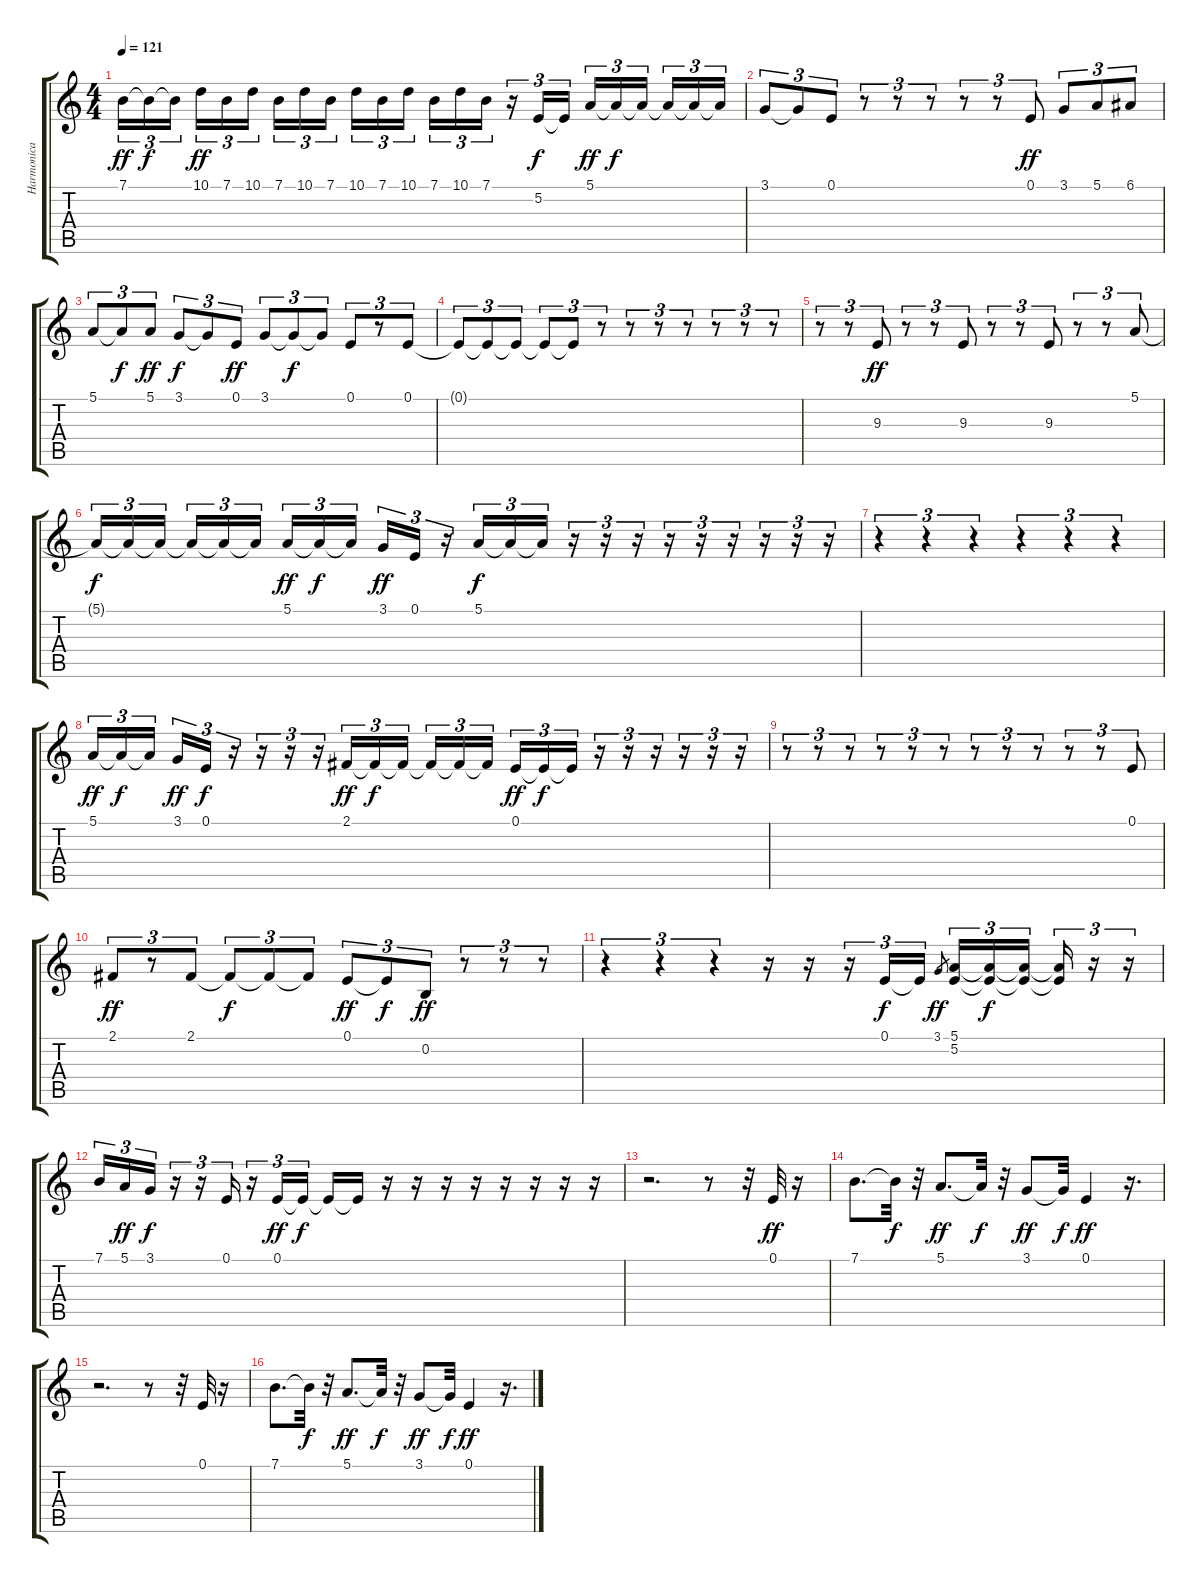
\track ("Harmonica" "Harmonica") {solo instrument harmonica}
\staff {score tabs}
\tuning (E4 B3 G3 D3 A2 E2) {hide}
\ts (4 4)
\tempo 121
\clef g2
\ks c
7.1.16{tu (3 2) dy ff} 7.1{t}.16{tu (3 2) dy f} 7.1{t}.16{tu (3 2) beam splitsecondary} 10.1.16{tu (3 2) dy ff} 7.1.16{tu (3 2)} 10.1.16{tu (3 2)} 7.1.16{tu (3 2)} 10.1.16{tu (3 2)} 7.1.16{tu (3 2) beam splitsecondary} 10.1.16{tu (3 2)} 7.1.16{tu (3 2)} 10.1.16{tu (3 2)} 7.1.16{tu (3 2)} 10.1.16{tu (3 2)} 7.1.16{tu (3 2)} r.16{tu (3 2)} 5.2.16{tu (3 2) dy f} 5.2{t}.16{tu (3 2)} 5.1.16{tu (3 2) dy ff} 5.1{t}.16{tu (3 2) dy f} 5.1{t}.16{tu (3 2) beam splitsecondary} 5.1{t}.16{tu (3 2)} 5.1{t}.16{tu (3 2)} 5.1{t}.16{tu (3 2)} |
3.1.8{tu (3 2)} 3.1{t}.8{tu (3 2)} 0.1.8{tu (3 2)} r.8{tu (3 2)} r.8{tu (3 2)} r.8{tu (3 2)} r.8{tu (3 2)} r.8{tu (3 2)} 0.1.8{tu (3 2) dy ff} 3.1.8{tu (3 2)} 5.1.8{tu (3 2)} 6.1.8{tu (3 2)} |
5.1.8{tu (3 2)} 5.1{t}.8{tu (3 2) dy f} 5.1.8{tu (3 2) dy ff} 3.1.8{tu (3 2) dy f} 3.1{t}.8{tu (3 2)} 0.1.8{tu (3 2) dy ff} 3.1.8{tu (3 2)} 3.1{t}.8{tu (3 2) dy f} 3.1{t}.8{tu (3 2)} 0.1.8{tu (3 2)} r.8{tu (3 2)} 0.1.8{tu (3 2)} |
0.1{t}.8{tu (3 2)} 0.1{t}.8{tu (3 2)} 0.1{t}.8{tu (3 2)} 0.1{t}.8{tu (3 2)} 0.1{t}.8{tu (3 2)} r.8{tu (3 2)} r.8{tu (3 2)} r.8{tu (3 2)} r.8{tu (3 2)} r.8{tu (3 2)} r.8{tu (3 2)} r.8{tu (3 2)} |
r.8{tu (3 2)} r.8{tu (3 2)} 9.3.8{tu (3 2) dy ff} r.8{tu (3 2)} r.8{tu (3 2)} 9.3.8{tu (3 2)} r.8{tu (3 2)} r.8{tu (3 2)} 9.3.8{tu (3 2)} r.8{tu (3 2)} r.8{tu (3 2)} 5.1.8{tu (3 2)} |
5.1{t}.16{tu (3 2) dy f} 5.1{t}.16{tu (3 2)} 5.1{t}.16{tu (3 2) beam splitsecondary} 5.1{t}.16{tu (3 2)} 5.1{t}.16{tu (3 2)} 5.1{t}.16{tu (3 2)} 5.1.16{tu (3 2) dy ff} 5.1{t}.16{tu (3 2) dy f} 5.1{t}.16{tu (3 2) beam splitsecondary} 3.1.16{tu (3 2) dy ff} 0.1.16{tu (3 2)} r.16{tu (3 2)} 5.1.16{tu (3 2) dy f} 5.1{t}.16{tu (3 2)} 5.1{t}.16{tu (3 2)} r.16{tu (3 2)} r.16{tu (3 2)} r.16{tu (3 2)} r.16{tu (3 2)} r.16{tu (3 2)} r.16{tu (3 2)} r.16{tu (3 2)} r.16{tu (3 2)} r.16{tu (3 2)} |
r.4{tu (3 2)} r.4{tu (3 2)} r.4{tu (3 2)} r.4{tu (3 2)} r.4{tu (3 2)} r.4{tu (3 2)} |
5.1.16{tu (3 2) dy ff} 5.1{t}.16{tu (3 2) dy f} 5.1{t}.16{tu (3 2) beam splitsecondary} 3.1.16{tu (3 2) dy ff} 0.1.16{tu (3 2) dy f} r.16{tu (3 2)} r.16{tu (3 2)} r.16{tu (3 2)} r.16{tu (3 2)} 2.1.16{tu (3 2) dy ff} 2.1{t}.16{tu (3 2) dy f} 2.1{t}.16{tu (3 2)} 2.1{t}.16{tu (3 2)} 2.1{t}.16{tu (3 2)} 2.1{t}.16{tu (3 2) beam splitsecondary} 0.1.16{tu (3 2) dy ff} 0.1{t}.16{tu (3 2) dy f} 0.1{t}.16{tu (3 2)} r.16{tu (3 2)} r.16{tu (3 2)} r.16{tu (3 2)} r.16{tu (3 2)} r.16{tu (3 2)} r.16{tu (3 2)} |
r.8{tu (3 2)} r.8{tu (3 2)} r.8{tu (3 2)} r.8{tu (3 2)} r.8{tu (3 2)} r.8{tu (3 2)} r.8{tu (3 2)} r.8{tu (3 2)} r.8{tu (3 2)} r.8{tu (3 2)} r.8{tu (3 2)} 0.1.8{tu (3 2)} |
2.1.8{tu (3 2) dy ff} r.8{tu (3 2)} 2.1.8{tu (3 2)} 2.1{t}.8{tu (3 2) dy f} 2.1{t}.8{tu (3 2)} 2.1{t}.8{tu (3 2)} 0.1.8{tu (3 2) dy ff} 0.1{t}.8{tu (3 2) dy f} 0.2.8{tu (3 2) dy ff} r.8{tu (3 2)} r.8{tu (3 2)} r.8{tu (3 2)} |
r.4{tu (3 2)} r.4{tu (3 2)} r.4{tu (3 2)} r.16 r.16 r.16{tu (3 2)} 0.1.16{tu (3 2) dy f} 0.1{t}.16{tu (3 2)} 3.1.8{gr dy ff} (5.1 5.2).16{tu (3 2)} (5.1{t} 5.2{t}).16{tu (3 2) dy f} (5.1{t} 5.2{t}).16{tu (3 2) beam splitsecondary} (5.1{t} 5.2{t}).16{tu (3 2)} r.16{tu (3 2)} r.16{tu (3 2)} |
7.1.16{tu (3 2)} 5.1.16{tu (3 2) dy ff} 3.1.16{tu (3 2) dy f} r.16{tu (3 2)} r.16{tu (3 2)} 0.1.16{tu (3 2)} r.16{tu (3 2)} 0.1.16{tu (3 2) dy ff} 0.1{t}.16{tu (3 2) dy f beam splitsecondary} 0.1{t}.16 0.1{t}.16 r.16 r.16 r.16 r.16 r.16 r.16 r.16 r.16 |
r.2{d} r.8 r.32 0.1.32{dy ff} r.16 |
7.1.8{d} 7.1{t}.32{dy f} r.32 5.1.8{d dy ff} 5.1{t}.32{dy f} r.32 3.1.8{dy ff} 3.1{t}.32{dy f} 0.1.4{dy ff} r.16{d} |
r.2{d} r.8 r.32 0.1.32 r.16 |
7.1.8{d} 7.1{t}.32{dy f} r.32 5.1.8{d dy ff} 5.1{t}.32{dy f} r.32 3.1.8{dy ff} 3.1{t}.32{dy f} 0.1.4{dy ff} r.16{d}
